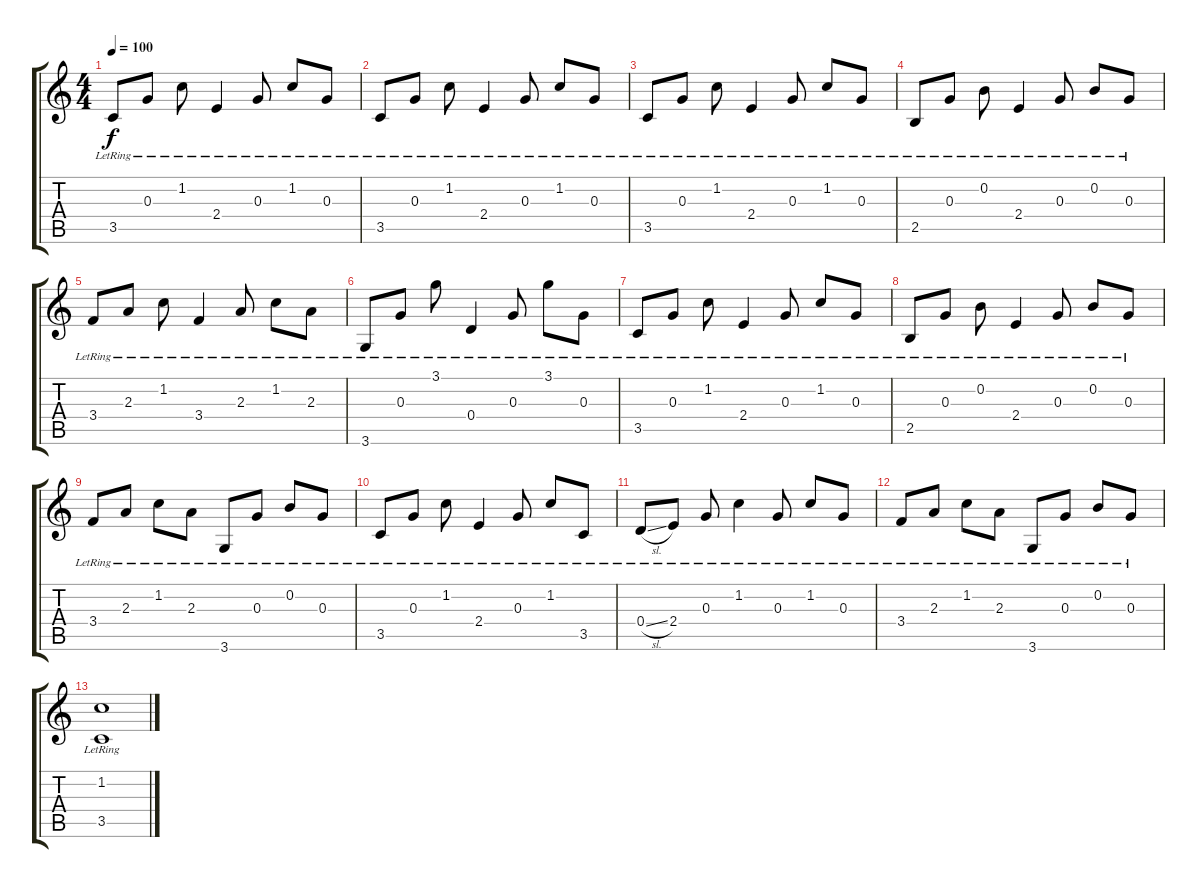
\track "" {instrument acousticguitarsteel}
\staff {score tabs}
\tuning (E4 B3 G3 D3 A2 E2) {hide}
\ts (4 4)
\tempo 100
\clef g2
\ks c
3.5{lr}.8{dy f} 0.3{lr}.8 1.2{lr}.8 2.4{lr}.4 0.3{lr}.8 1.2{lr}.8 0.3{lr}.8 |
3.5{lr}.8 0.3{lr}.8 1.2{lr}.8 2.4{lr}.4 0.3{lr}.8 1.2{lr}.8 0.3{lr}.8 |
3.5{lr}.8 0.3{lr}.8 1.2{lr}.8 2.4{lr}.4 0.3{lr}.8 1.2{lr}.8 0.3{lr}.8 |
2.5{lr}.8 0.3{lr}.8 0.2{lr}.8 2.4{lr}.4 0.3{lr}.8 0.2{lr}.8 0.3{lr}.8 |
3.4{lr}.8 2.3{lr}.8 1.2{lr}.8 3.4{lr}.4 2.3{lr}.8 1.2{lr}.8 2.3{lr}.8 |
3.6{lr}.8 0.3{lr}.8 3.1{lr}.8 0.4{lr}.4 0.3{lr}.8 3.1{lr}.8 0.3{lr}.8 |
3.5{lr}.8 0.3{lr}.8 1.2{lr}.8 2.4{lr}.4 0.3{lr}.8 1.2{lr}.8 0.3{lr}.8 |
2.5{lr}.8 0.3{lr}.8 0.2{lr}.8 2.4{lr}.4 0.3{lr}.8 0.2{lr}.8 0.3{lr}.8 |
3.4{lr}.8 2.3{lr}.8 1.2{lr}.8 2.3{lr}.8 3.6{lr}.8 0.3{lr}.8 0.2{lr}.8 0.3{lr}.8 |
3.5{lr}.8 0.3{lr}.8 1.2{lr}.8 2.4{lr}.4 0.3{lr}.8 1.2{lr}.8 3.5{lr}.8 |
0.4{sl lr}.8 2.4{lr}.8 0.3{lr}.8 1.2{lr}.4 0.3{lr}.8 1.2{lr}.8 0.3{lr}.8 |
3.4{lr}.8 2.3{lr}.8 1.2{lr}.8 2.3{lr}.8 3.6{lr}.8 0.3{lr}.8 0.2{lr}.8 0.3{lr}.8 |
(1.2{lr} 3.5{lr}).1
